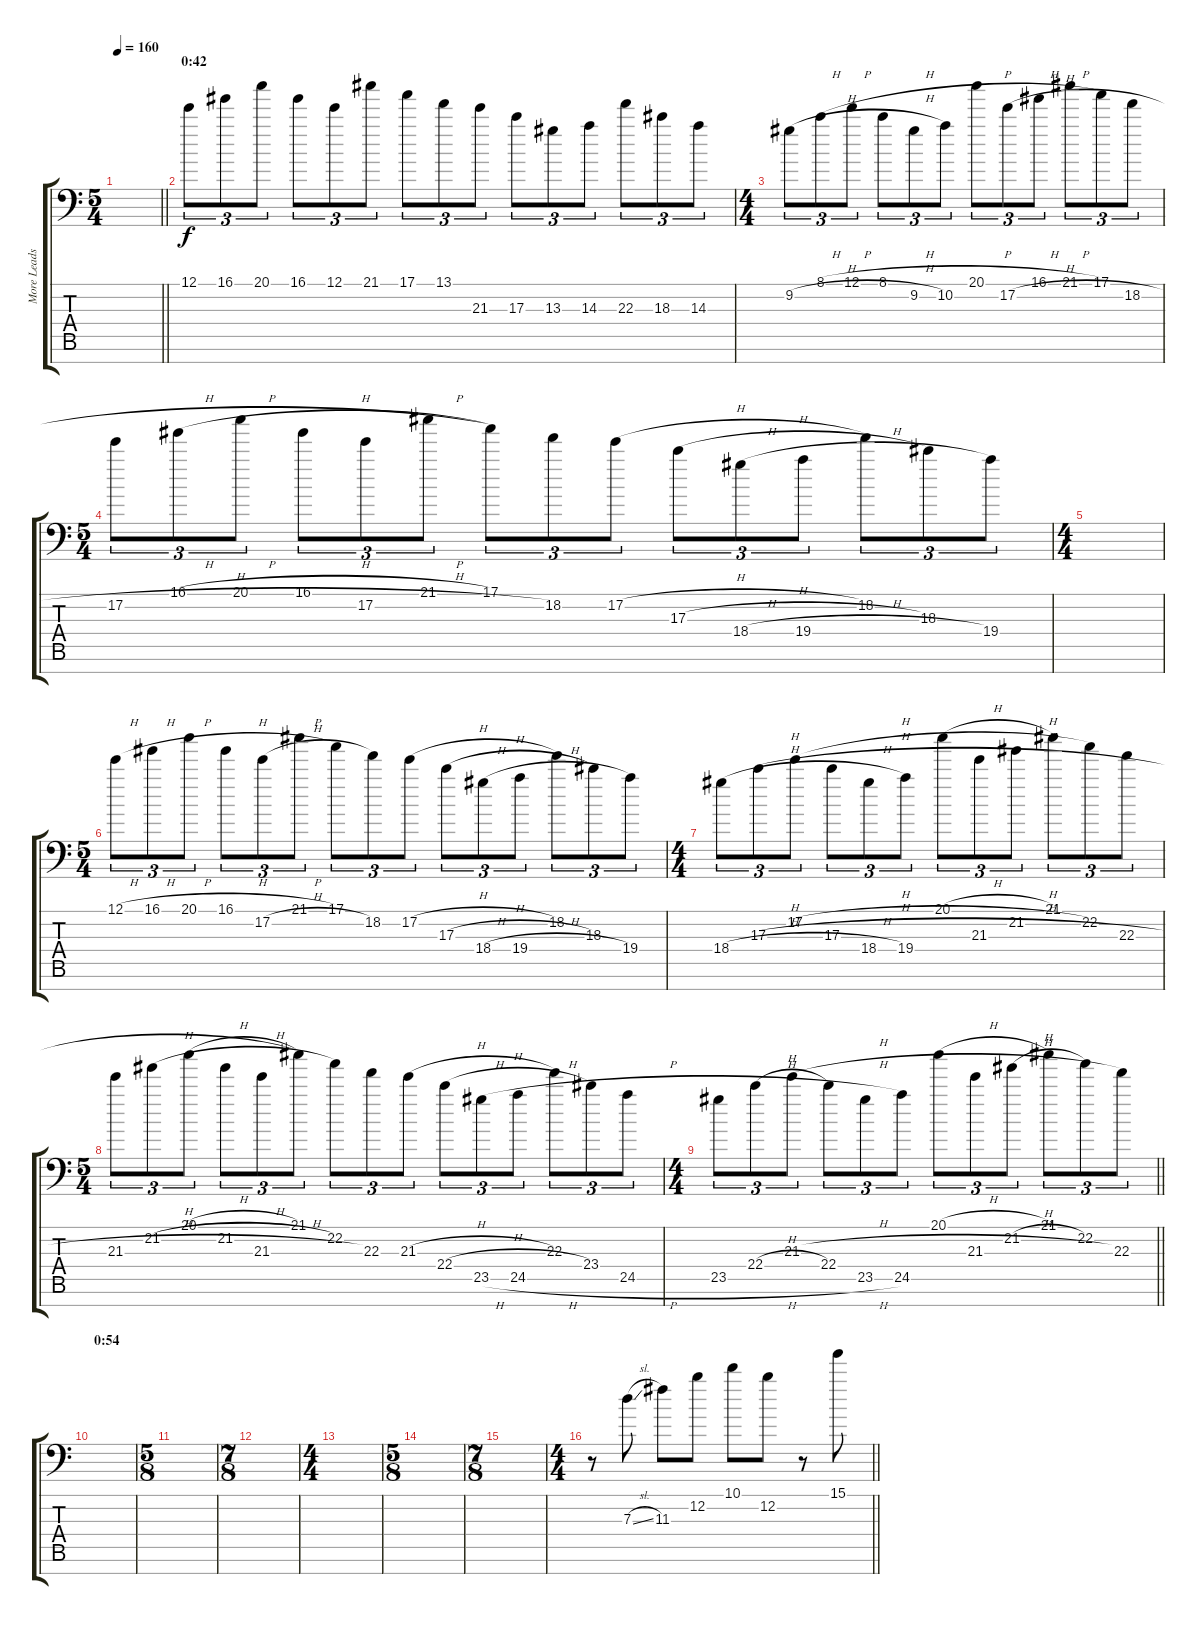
\track ("More Leads And Rhythms R Harmonizing" "More Leads") {instrument distortionguitar}
\staff {score tabs}
\tuning (E4 B3 G3 D3 A2 E2 A1) {hide}
\ts (5 4)
\tempo 160
\clef f4
\barLineRight lightlight
\ks c
|
\section ("" "0:42")
12.1.8{tu (3 2)} 16.1.8{tu (3 2)} 20.1.8{tu (3 2)} 16.1.8{tu (3 2)} 12.1.8{tu (3 2)} 21.1.8{tu (3 2)} 17.1.8{tu (3 2)} 13.1.8{tu (3 2)} 21.3.8{tu (3 2)} 17.3.8{tu (3 2)} 13.3.8{tu (3 2)} 14.3.8{tu (3 2)} 22.3.8{tu (3 2)} 18.3.8{tu (3 2)} 14.3.8{tu (3 2)} |
\ts (4 4)
9.2{h}.8{tu (3 2)} 8.1{h}.8{tu (3 2)} 12.1{h}.8{tu (3 2)} 8.1{h}.8{tu (3 2)} 9.2{h}.8{tu (3 2)} 10.2.8{tu (3 2)} 20.1{h}.8{tu (3 2)} 17.2{h}.8{tu (3 2)} 16.1{h}.8{tu (3 2)} 21.1{h}.8{tu (3 2)} 17.1.8{tu (3 2)} 18.2{h}.8{tu (3 2)} |
\ts (5 4)
17.2{h}.8{tu (3 2)} 16.1{h}.8{tu (3 2)} 20.1{h}.8{tu (3 2)} 16.1{h}.8{tu (3 2)} 17.2{h}.8{tu (3 2)} 21.1{h}.8{tu (3 2)} 17.1.8{tu (3 2)} 18.2.8{tu (3 2)} 17.2{h}.8{tu (3 2)} 17.3{h}.8{tu (3 2)} 18.4{h}.8{tu (3 2)} 19.4{h}.8{tu (3 2)} 18.2.8{tu (3 2)} 18.3.8{tu (3 2)} 19.4.8{tu (3 2)} |
\ts (4 4)
|
\ts (5 4)
12.1{h}.8{tu (3 2)} 16.1{h}.8{tu (3 2)} 20.1{h}.8{tu (3 2)} 16.1{h}.8{tu (3 2)} 17.2{h}.8{tu (3 2)} 21.1{h}.8{tu (3 2)} 17.1.8{tu (3 2)} 18.2.8{tu (3 2)} 17.2{h}.8{tu (3 2)} 17.3{h}.8{tu (3 2)} 18.4{h}.8{tu (3 2)} 19.4{h}.8{tu (3 2)} 18.2.8{tu (3 2)} 18.3.8{tu (3 2)} 19.4.8{tu (3 2)} |
\ts (4 4)
18.4{h}.8{tu (3 2)} 17.3{h}.8{tu (3 2)} 17.2{h}.8{tu (3 2)} 17.3{h}.8{tu (3 2)} 18.4{h}.8{tu (3 2)} 19.4.8{tu (3 2)} 20.1{h}.8{tu (3 2)} 21.3{h}.8{tu (3 2)} 21.2{h}.8{tu (3 2)} 21.1.8{tu (3 2)} 22.2.8{tu (3 2)} 22.3{h}.8{tu (3 2)} |
\ts (5 4)
21.3{h}.8{tu (3 2)} 21.2{h}.8{tu (3 2)} 20.1{h}.8{tu (3 2)} 21.2{h}.8{tu (3 2)} 21.3{h}.8{tu (3 2)} 21.1.8{tu (3 2)} 22.2.8{tu (3 2)} 22.3.8{tu (3 2)} 21.3{h}.8{tu (3 2)} 22.4{h}.8{tu (3 2)} 23.5{h}.8{tu (3 2)} 24.5{h}.8{tu (3 2)} 22.3.8{tu (3 2)} 23.4.8{tu (3 2)} 24.5{h}.8{tu (3 2)} |
\ts (4 4)
\barLineRight lightlight
23.5{h}.8{tu (3 2)} 22.4{h}.8{tu (3 2)} 21.3{h}.8{tu (3 2)} 22.4.8{tu (3 2)} 23.5{h}.8{tu (3 2)} 24.5.8{tu (3 2)} 20.1{h}.8{tu (3 2)} 21.3{h}.8{tu (3 2)} 21.2{h}.8{tu (3 2)} 21.1.8{tu (3 2)} 22.2.8{tu (3 2)} 22.3.8{tu (3 2)} |
\section ("" "0:54")
|
\ts (5 8)
|
\ts (7 8)
|
\ts (4 4)
|
\ts (5 8)
|
\ts (7 8)
|
\ts (4 4)
\barLineRight lightlight
r.8 7.3{sl}.8 11.3.8 12.2.8 10.1.8 12.2.8 r.8 15.1{sl}.8
